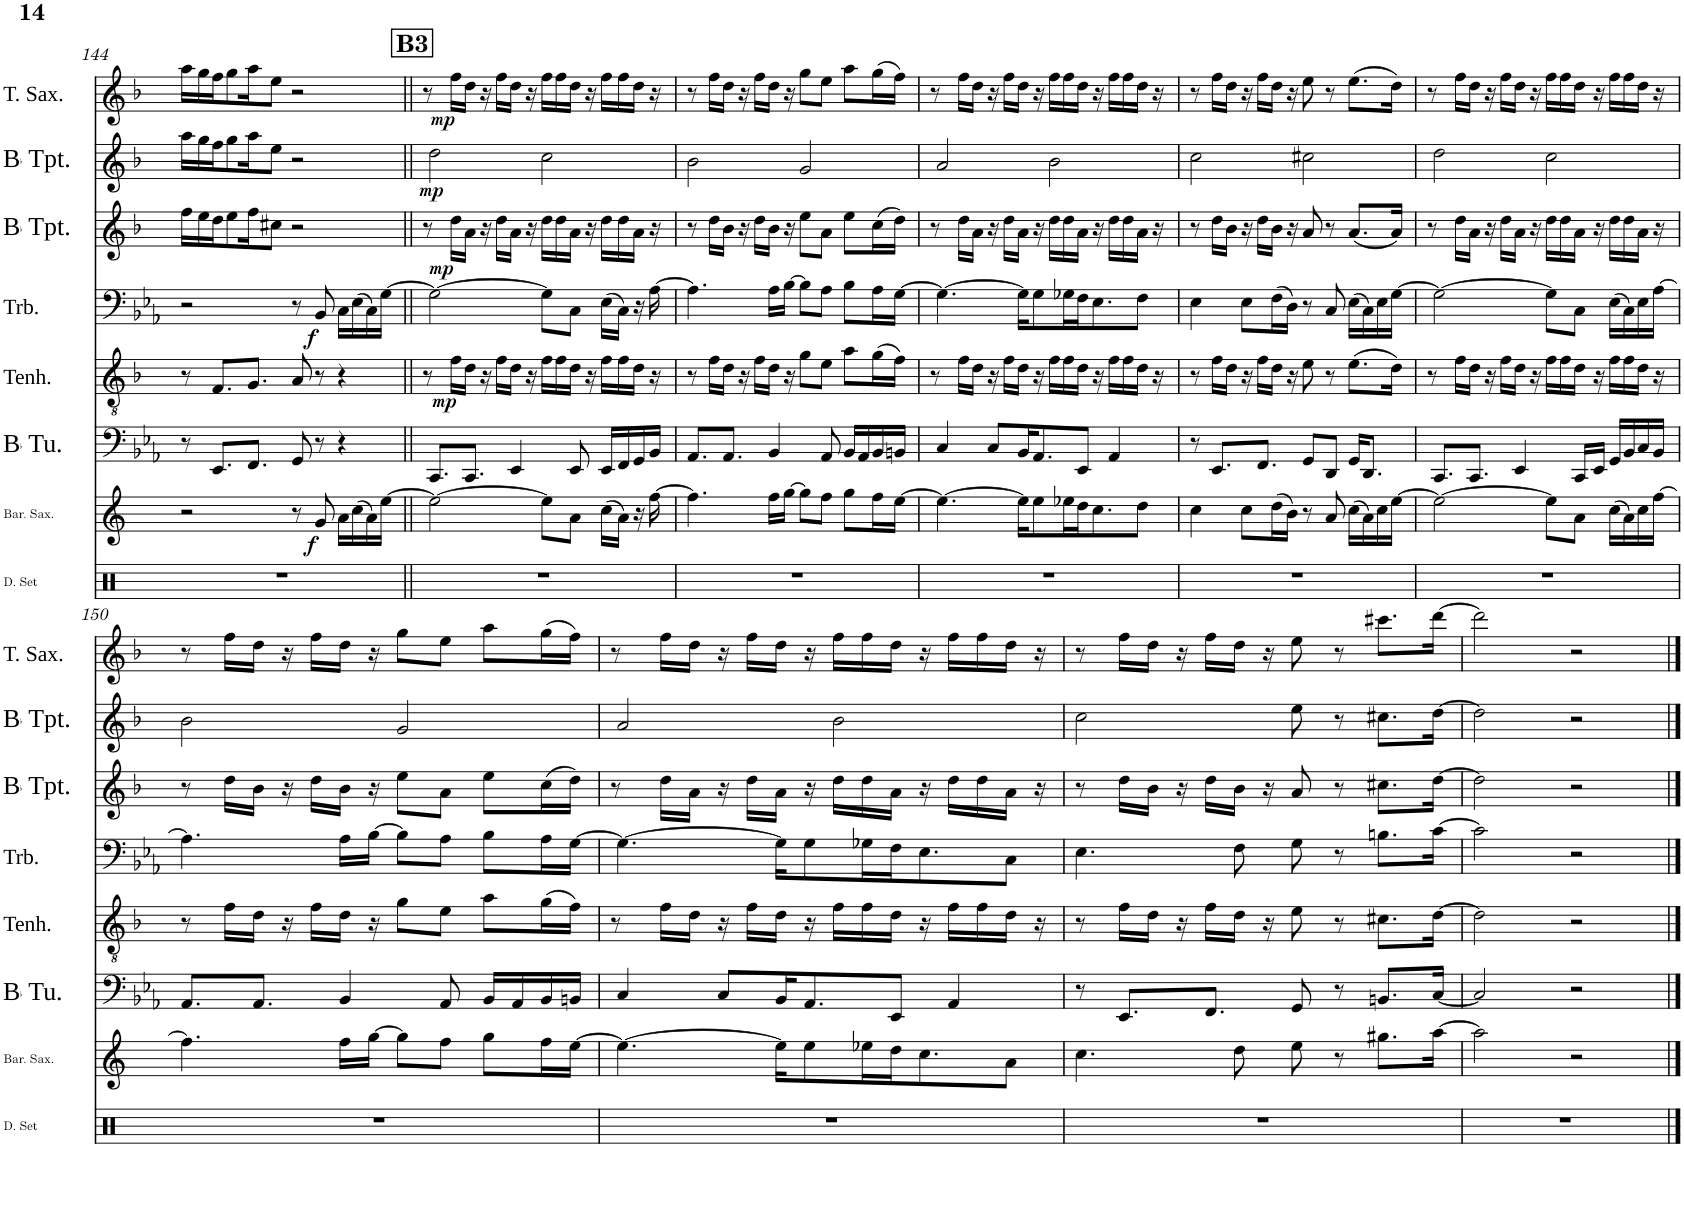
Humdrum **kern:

**kern	**kern	**dynam	**kern	**kern	**dynam	**kern	**dynam	**kern	**dynam	**kern	**dynam	**kern	**dynam
*part8	*part7	*part7	*part6	*part5	*part5	*part4	*part4	*part3	*part3	*part2	*part2	*part1	*part1
*staff8	*staff7	*staff7	*staff6	*staff5	*staff5	*staff4	*staff4	*staff3	*staff3	*staff2	*staff2	*staff1	*staff1
*I"Drumset	*I"Baritone Saxophone	*	*I"BaccidentalFlat Tuba	*I"Tenorhorn	*	*I"Trombone	*	*I"BaccidentalFlat Trumpet	*	*I"BaccidentalFlat Trumpet	*	*I"Tenor Saxophone	*
*I'D. Set	*I'Bar. Sax.	*	*I'BaccidentalFlat Tu.	*I'Tenh.	*	*I'Trb.	*	*I'BaccidentalFlat Tpt.	*	*I'BaccidentalFlat Tpt.	*	*I'T. Sax.	*
!!LO:PB:g=z
*clefX	*clefG2	*	*clefF4	*clefGv2	*	*clefF4	*	*clefG2	*	*clefG2	*	*clefG2	*
*	*Trd12c21	*	*	*Trd1c2	*	*	*	*Trd1c2	*	*Trd1c2	*	*Trd8c14	*
*k[]	*k[]	*	*k[b-e-a-]	*k[b-]	*	*k[b-e-a-]	*	*k[b-]	*	*k[b-]	*	*k[b-]	*
*M4/4	*M4/4	*	*M4/4	*M4/4	*	*M4/4	*	*M4/4	*	*M4/4	*	*M4/4	*
=144	=144	=144	=144	=144	=144	=144	=144	=144	=144	=144	=144	=144	=144
1r	2r	.	8r	8r	.	2r	.	16ff\LL	.	16aa\LL	.	16aa\LL	.
.	.	.	.	.	.	.	.	16ee\	.	16gg\	.	16gg\	.
.	.	.	8.EE-/L	8.F/L	.	.	.	16dd\J	.	16ff\J	.	16ff\J	.
.	.	.	.	.	.	.	.	8ee\	.	8gg\	.	8gg\	.
.	.	.	8.FF/J	8.G/J	.	.	.	16ff\K	.	16aa\K	.	16aa\K	.
.	.	.	.	.	.	.	.	8cc#X\J	.	8ee\J	.	8ee\J	.
.	8r	.	8GG/	8A/	.	8r	.	2r	.	2r	.	2r	.
!	!	!LO:DY:b	!	!	!	!	!LO:DY:b	!	!	!	!	!	!
.	8g/	f	8r	8r	.	8BB-/	f	.	.	.	.	.	.
.	16a\LL	.	4r	4r	.	16C\LL	.	.	.	.	.	.	.
.	(16cc\	.	.	.	.	(16E-\	.	.	.	.	.	.	.
.	16a\)	.	.	.	.	16C\)	.	.	.	.	.	.	.
.	[16ee\JJ	.	.	.	.	[16G\JJ	.	.	.	.	.	.	.
!!LO:REH:place=s1:a:B:cj:fs=14:t=B3
=145||	=145||	=145||	=145||	=145||	=145||	=145||	=145||	=145||	=145||	=145||	=145||	=145||	=145||
!	!	!	!	!	!	!	!	!	!	!	!LO:DY:b	!	!
1r	2ee\_	.	8.CC/L	8r	.	2G\_	.	8r	.	2dd\	mp	8r	.
!	!	!	!	!	!LO:DY:b	!	!	!	!LO:DY:b	!	!	!	!LO:DY:b
.	.	.	.	16f\LL	mp	.	.	16dd\LL	mp	.	.	16ff\LL	mp
.	.	.	8.CC/J	16d\JJ	.	.	.	16a\JJ	.	.	.	16dd\JJ	.
.	.	.	.	16r	.	.	.	16r	.	.	.	16r	.
.	.	.	.	16f\LL	.	.	.	16dd\LL	.	.	.	16ff\LL	.
.	.	.	4EE-/	16d\JJ	.	.	.	16a\JJ	.	.	.	16dd\JJ	.
.	.	.	.	16r	.	.	.	16r	.	.	.	16r	.
.	8ee\L]	.	.	16f\LL	.	8G\L]	.	16dd\LL	.	2cc\	.	16ff\LL	.
.	.	.	.	16f\	.	.	.	16dd\	.	.	.	16ff\	.
.	8a\J	.	8EE-/	16d\JJ	.	8C\J	.	16a\JJ	.	.	.	16dd\JJ	.
.	.	.	.	16r	.	.	.	16r	.	.	.	16r	.
.	(16cc\LL	.	16EE-/LL	16f\LL	.	(16E-\LL	.	16dd\LL	.	.	.	16ff\LL	.
.	16a\JJ)	.	16FF/	16f\	.	16C\JJ)	.	16dd\	.	.	.	16ff\	.
.	16r	.	16GG/	16d\JJ	.	16r	.	16a\JJ	.	.	.	16dd\JJ	.
.	[16ff\	.	16BB-/JJ	16r	.	[16A-\	.	16r	.	.	.	16r	.
=146	=146	=146	=146	=146	=146	=146	=146	=146	=146	=146	=146	=146	=146
1r	4.ff\]	.	8.AA-/L	8r	.	4.A-\]	.	8r	.	2b-\	.	8r	.
.	.	.	.	16f\LL	.	.	.	16dd\LL	.	.	.	16ff\LL	.
.	.	.	8.AA-/J	16d\JJ	.	.	.	16b-\JJ	.	.	.	16dd\JJ	.
.	.	.	.	16r	.	.	.	16r	.	.	.	16r	.
.	.	.	.	16f\LL	.	.	.	16dd\LL	.	.	.	16ff\LL	.
.	16ff\LL	.	4BB-/	16d\JJ	.	16A-\LL	.	16b-\JJ	.	.	.	16dd\JJ	.
.	[16gg\JJ	.	.	16r	.	[16B-\JJ	.	16r	.	.	.	16r	.
.	8gg\L]	.	.	8g\L	.	8B-\L]	.	8ee\L	.	2g/	.	8gg\L	.
.	8ff\J	.	8AA-/	8e\J	.	8A-\J	.	8a\J	.	.	.	8ee\J	.
.	8gg\L	.	16BB-/LL	8a\L	.	8B-\L	.	8ee\L	.	.	.	8aa\L	.
.	.	.	16AA-/	.	.	.	.	.	.	.	.	.	.
.	16ff\L	.	16BB-/	(16g\L	.	16A-\L	.	(16cc\L	.	.	.	(16gg\L	.
.	[16ee\JJ	.	16BBn/JJ	16f\JJ)	.	[16G\JJ	.	16dd\JJ)	.	.	.	16ff\JJ)	.
=147	=147	=147	=147	=147	=147	=147	=147	=147	=147	=147	=147	=147	=147
1r	4.ee\_	.	4C/	8r	.	4.G\_	.	8r	.	2a/	.	8r	.
.	.	.	.	16f\LL	.	.	.	16dd\LL	.	.	.	16ff\LL	.
.	.	.	.	16d\JJ	.	.	.	16a\JJ	.	.	.	16dd\JJ	.
.	.	.	8C/L	16r	.	.	.	16r	.	.	.	16r	.
.	.	.	.	16f\LL	.	.	.	16dd\LL	.	.	.	16ff\LL	.
.	16ee\KL]	.	16BB-/K	16d\JJ	.	16G\KL]	.	16a\JJ	.	.	.	16dd\JJ	.
.	8ee\	.	8.AA-/	16r	.	8G\	.	16r	.	.	.	16r	.
.	.	.	.	16f\LL	.	.	.	16dd\LL	.	2b-\	.	16ff\LL	.
.	16ee-X\L	.	.	16f\	.	16G-X\L	.	16dd\	.	.	.	16ff\	.
.	16dd\J	.	8EE-/J	16d\JJ	.	16F\J	.	16a\JJ	.	.	.	16dd\JJ	.
.	8.cc\	.	.	16r	.	8.E-\	.	16r	.	.	.	16r	.
.	.	.	4AA-/	16f\LL	.	.	.	16dd\LL	.	.	.	16ff\LL	.
.	.	.	.	16f\	.	.	.	16dd\	.	.	.	16ff\	.
.	8dd\J	.	.	16d\JJ	.	8F\J	.	16a\JJ	.	.	.	16dd\JJ	.
.	.	.	.	16r	.	.	.	16r	.	.	.	16r	.
=148	=148	=148	=148	=148	=148	=148	=148	=148	=148	=148	=148	=148	=148
1r	4cc\	.	8r	8r	.	4E-\	.	8r	.	2cc\	.	8r	.
.	.	.	8.EE-/L	16f\LL	.	.	.	16dd\LL	.	.	.	16ff\LL	.
.	.	.	.	16d\JJ	.	.	.	16b-\JJ	.	.	.	16dd\JJ	.
.	8cc\L	.	.	16r	.	8E-\L	.	16r	.	.	.	16r	.
.	.	.	8.FF/J	16f\LL	.	.	.	16dd\LL	.	.	.	16ff\LL	.
.	(16dd\L	.	.	16d\JJ	.	(16F\L	.	16b-\JJ	.	.	.	16dd\JJ	.
.	16b\JJ)	.	.	16r	.	16D\JJ)	.	16r	.	.	.	16r	.
.	8r	.	8GG/L	8e\	.	8r	.	8a/	.	2cc#X\	.	8ee\	.
.	8a/	.	8DD/J	8r	.	8C/	.	8r	.	.	.	8r	.
.	(16cc\LL	.	16GG/KL	(8.e\L	.	(16E-\LL	.	(8.a/L	.	.	.	(8.ee\L	.
.	16a\)	.	8.DD/J	.	.	16C\)	.	.	.	.	.	.	.
.	16cc\	.	.	.	.	16E-\	.	.	.	.	.	.	.
.	[16ee\JJ	.	.	16d\Jk)	.	[16G\JJ	.	16a/Jk)	.	.	.	16dd\Jk)	.
=149	=149	=149	=149	=149	=149	=149	=149	=149	=149	=149	=149	=149	=149
1r	2ee\_	.	8.CC/L	8r	.	2G\_	.	8r	.	2dd\	.	8r	.
.	.	.	.	16f\LL	.	.	.	16dd\LL	.	.	.	16ff\LL	.
.	.	.	8.CC/J	16d\JJ	.	.	.	16a\JJ	.	.	.	16dd\JJ	.
.	.	.	.	16r	.	.	.	16r	.	.	.	16r	.
.	.	.	.	16f\LL	.	.	.	16dd\LL	.	.	.	16ff\LL	.
.	.	.	4EE-/	16d\JJ	.	.	.	16a\JJ	.	.	.	16dd\JJ	.
.	.	.	.	16r	.	.	.	16r	.	.	.	16r	.
.	8ee\L]	.	.	16f\LL	.	8G\L]	.	16dd\LL	.	2cc\	.	16ff\LL	.
.	.	.	.	16f\	.	.	.	16dd\	.	.	.	16ff\	.
.	8a\J	.	16CC/LL	16d\JJ	.	8C\J	.	16a\JJ	.	.	.	16dd\JJ	.
.	.	.	16EE-/JJ	16r	.	.	.	16r	.	.	.	16r	.
.	(16cc\LL	.	16GG/LL	16f\LL	.	(16E-\LL	.	16dd\LL	.	.	.	16ff\LL	.
.	16a\)	.	16BB-/	16f\	.	16C\)	.	16dd\	.	.	.	16ff\	.
.	16cc\	.	16C/	16d\JJ	.	16E-\	.	16a\JJ	.	.	.	16dd\JJ	.
.	[16ff\JJ	.	16BB-/JJ	16r	.	[16A-\JJ	.	16r	.	.	.	16r	.
!!LO:LB:g=z
=150	=150	=150	=150	=150	=150	=150	=150	=150	=150	=150	=150	=150	=150
1r	4.ff\]	.	8.AA-/L	8r	.	4.A-\]	.	8r	.	2b-\	.	8r	.
.	.	.	.	16f\LL	.	.	.	16dd\LL	.	.	.	16ff\LL	.
.	.	.	8.AA-/J	16d\JJ	.	.	.	16b-\JJ	.	.	.	16dd\JJ	.
.	.	.	.	16r	.	.	.	16r	.	.	.	16r	.
.	.	.	.	16f\LL	.	.	.	16dd\LL	.	.	.	16ff\LL	.
.	16ff\LL	.	4BB-/	16d\JJ	.	16A-\LL	.	16b-\JJ	.	.	.	16dd\JJ	.
.	[16gg\JJ	.	.	16r	.	[16B-\JJ	.	16r	.	.	.	16r	.
.	8gg\L]	.	.	8g\L	.	8B-\L]	.	8ee\L	.	2g/	.	8gg\L	.
.	8ff\J	.	8AA-/	8e\J	.	8A-\J	.	8a\J	.	.	.	8ee\J	.
.	8gg\L	.	16BB-/LL	8a\L	.	8B-\L	.	8ee\L	.	.	.	8aa\L	.
.	.	.	16AA-/	.	.	.	.	.	.	.	.	.	.
.	16ff\L	.	16BB-/	(16g\L	.	16A-\L	.	(16cc\L	.	.	.	(16gg\L	.
.	[16ee\JJ	.	16BBn/JJ	16f\JJ)	.	[16G\JJ	.	16dd\JJ)	.	.	.	16ff\JJ)	.
=151	=151	=151	=151	=151	=151	=151	=151	=151	=151	=151	=151	=151	=151
1r	4.ee\_	.	4C/	8r	.	4.G\_	.	8r	.	2a/	.	8r	.
.	.	.	.	16f\LL	.	.	.	16dd\LL	.	.	.	16ff\LL	.
.	.	.	.	16d\JJ	.	.	.	16a\JJ	.	.	.	16dd\JJ	.
.	.	.	8C/L	16r	.	.	.	16r	.	.	.	16r	.
.	.	.	.	16f\LL	.	.	.	16dd\LL	.	.	.	16ff\LL	.
.	16ee\KL]	.	16BB-/K	16d\JJ	.	16G\KL]	.	16a\JJ	.	.	.	16dd\JJ	.
.	8ee\	.	8.AA-/	16r	.	8G\	.	16r	.	.	.	16r	.
.	.	.	.	16f\LL	.	.	.	16dd\LL	.	2b-\	.	16ff\LL	.
.	16ee-X\L	.	.	16f\	.	16G-X\L	.	16dd\	.	.	.	16ff\	.
.	16dd\J	.	8EE-/J	16d\JJ	.	16F\J	.	16a\JJ	.	.	.	16dd\JJ	.
.	8.cc\	.	.	16r	.	8.E-\	.	16r	.	.	.	16r	.
.	.	.	4AA-/	16f\LL	.	.	.	16dd\LL	.	.	.	16ff\LL	.
.	.	.	.	16f\	.	.	.	16dd\	.	.	.	16ff\	.
.	8a\J	.	.	16d\JJ	.	8C\J	.	16a\JJ	.	.	.	16dd\JJ	.
.	.	.	.	16r	.	.	.	16r	.	.	.	16r	.
=152	=152	=152	=152	=152	=152	=152	=152	=152	=152	=152	=152	=152	=152
1r	4.cc\	.	8r	8r	.	4.E-\	.	8r	.	2cc\	.	8r	.
.	.	.	8.EE-/L	16f\LL	.	.	.	16dd\LL	.	.	.	16ff\LL	.
.	.	.	.	16d\JJ	.	.	.	16b-\JJ	.	.	.	16dd\JJ	.
.	.	.	.	16r	.	.	.	16r	.	.	.	16r	.
.	.	.	8.FF/J	16f\LL	.	.	.	16dd\LL	.	.	.	16ff\LL	.
.	8dd\	.	.	16d\JJ	.	8F\	.	16b-\JJ	.	.	.	16dd\JJ	.
.	.	.	.	16r	.	.	.	16r	.	.	.	16r	.
.	8ee\	.	8GG/	8e\	.	8G\	.	8a/	.	8ee\	.	8ee\	.
.	8r	.	8r	8r	.	8r	.	8r	.	8r	.	8r	.
.	8.gg#X\L	.	8.BBn/L	8.c#X\L	.	8.Bn\L	.	8.cc#X\L	.	8.cc#X\L	.	8.ccc#X\L	.
.	[16aa\Jk	.	[16C/Jk	[16d\Jk	.	[16c\Jk	.	[16dd\Jk	.	[16dd\Jk	.	[16ddd\Jk	.
=153	=153	=153	=153	=153	=153	=153	=153	=153	=153	=153	=153	=153	=153
1r	2aa\]	.	2C/]	2d\]	.	2c\]	.	2dd\]	.	2dd\]	.	2ddd\]	.
.	2r	.	2r	2r	.	2r	.	2r	.	2r	.	2r	.
==	==	==	==	==	==	==	==	==	==	==	==	==	==
*-	*-	*-	*-	*-	*-	*-	*-	*-	*-	*-	*-	*-	*-
